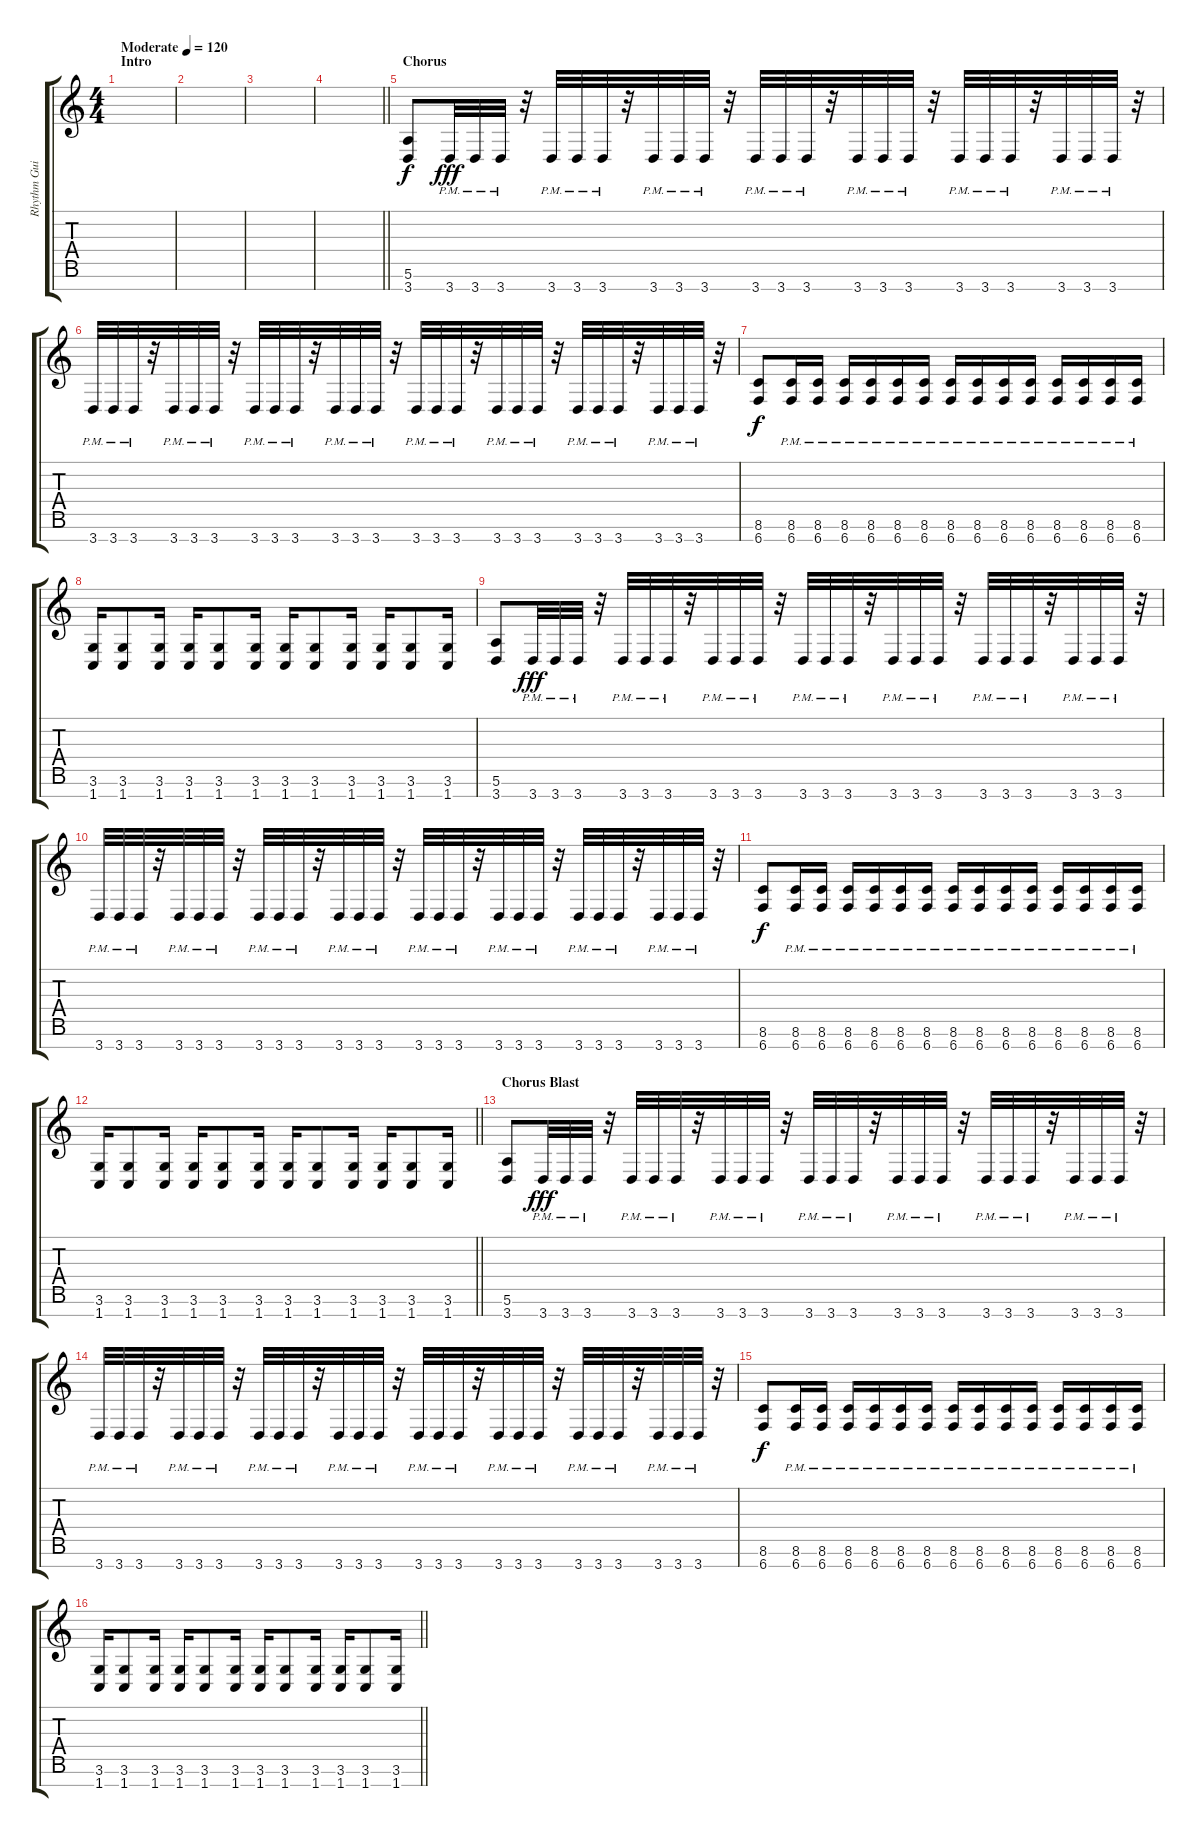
\track ("Rhythm Guitar 1" "Rhythm Gui") {instrument distortionguitar}
\staff {score tabs}
\tuning (E4 B3 G3 D3 A2 E2 B1) {hide}
\ts (4 4)
\section ("" "Intro")
\tempo (120 "Moderate")
\clef g2
\ks c
|
|
|
\barLineRight lightlight
|
\section ("" "Chorus")
(5.6 3.7).8 3.7{pm}.32{dy fff} 3.7{pm}.32 3.7{pm}.32 r.32 3.7{pm}.32 3.7{pm}.32 3.7{pm}.32 r.32 3.7{pm}.32 3.7{pm}.32 3.7{pm}.32 r.32 3.7{pm}.32 3.7{pm}.32 3.7{pm}.32 r.32 3.7{pm}.32 3.7{pm}.32 3.7{pm}.32 r.32 3.7{pm}.32 3.7{pm}.32 3.7{pm}.32 r.32 3.7{pm}.32 3.7{pm}.32 3.7{pm}.32 r.32 |
3.7{pm}.32 3.7{pm}.32 3.7{pm}.32 r.32 3.7{pm}.32 3.7{pm}.32 3.7{pm}.32 r.32 3.7{pm}.32 3.7{pm}.32 3.7{pm}.32 r.32 3.7{pm}.32 3.7{pm}.32 3.7{pm}.32 r.32 3.7{pm}.32 3.7{pm}.32 3.7{pm}.32 r.32 3.7{pm}.32 3.7{pm}.32 3.7{pm}.32 r.32 3.7{pm}.32 3.7{pm}.32 3.7{pm}.32 r.32 3.7{pm}.32 3.7{pm}.32 3.7{pm}.32 r.32 |
(8.6 6.7).8{dy f} (8.6{pm} 6.7{pm}).16 (8.6{pm} 6.7{pm}).16 (8.6{pm} 6.7{pm}).16 (8.6{pm} 6.7{pm}).16 (8.6{pm} 6.7{pm}).16 (8.6{pm} 6.7{pm}).16 (8.6{pm} 6.7{pm}).16 (8.6{pm} 6.7{pm}).16 (8.6{pm} 6.7{pm}).16 (8.6{pm} 6.7{pm}).16 (8.6{pm} 6.7{pm}).16 (8.6{pm} 6.7{pm}).16 (8.6{pm} 6.7{pm}).16 (8.6{pm} 6.7{pm}).16 |
(3.6 1.7).16 (3.6 1.7).8 (3.6 1.7).16 (3.6 1.7).16 (3.6 1.7).8 (3.6 1.7).16 (3.6 1.7).16 (3.6 1.7).8 (3.6 1.7).16 (3.6 1.7).16 (3.6 1.7).8 (3.6 1.7).16 |
(5.6 3.7).8 3.7{pm}.32{dy fff} 3.7{pm}.32 3.7{pm}.32 r.32 3.7{pm}.32 3.7{pm}.32 3.7{pm}.32 r.32 3.7{pm}.32 3.7{pm}.32 3.7{pm}.32 r.32 3.7{pm}.32 3.7{pm}.32 3.7{pm}.32 r.32 3.7{pm}.32 3.7{pm}.32 3.7{pm}.32 r.32 3.7{pm}.32 3.7{pm}.32 3.7{pm}.32 r.32 3.7{pm}.32 3.7{pm}.32 3.7{pm}.32 r.32 |
3.7{pm}.32 3.7{pm}.32 3.7{pm}.32 r.32 3.7{pm}.32 3.7{pm}.32 3.7{pm}.32 r.32 3.7{pm}.32 3.7{pm}.32 3.7{pm}.32 r.32 3.7{pm}.32 3.7{pm}.32 3.7{pm}.32 r.32 3.7{pm}.32 3.7{pm}.32 3.7{pm}.32 r.32 3.7{pm}.32 3.7{pm}.32 3.7{pm}.32 r.32 3.7{pm}.32 3.7{pm}.32 3.7{pm}.32 r.32 3.7{pm}.32 3.7{pm}.32 3.7{pm}.32 r.32 |
(8.6 6.7).8{dy f} (8.6{pm} 6.7{pm}).16 (8.6{pm} 6.7{pm}).16 (8.6{pm} 6.7{pm}).16 (8.6{pm} 6.7{pm}).16 (8.6{pm} 6.7{pm}).16 (8.6{pm} 6.7{pm}).16 (8.6{pm} 6.7{pm}).16 (8.6{pm} 6.7{pm}).16 (8.6{pm} 6.7{pm}).16 (8.6{pm} 6.7{pm}).16 (8.6{pm} 6.7{pm}).16 (8.6{pm} 6.7{pm}).16 (8.6{pm} 6.7{pm}).16 (8.6{pm} 6.7{pm}).16 |
\barLineRight lightlight
(3.6 1.7).16 (3.6 1.7).8 (3.6 1.7).16 (3.6 1.7).16 (3.6 1.7).8 (3.6 1.7).16 (3.6 1.7).16 (3.6 1.7).8 (3.6 1.7).16 (3.6 1.7).16 (3.6 1.7).8 (3.6 1.7).16 |
\section ("" "Chorus Blast")
(5.6 3.7).8 3.7{pm}.32{dy fff} 3.7{pm}.32 3.7{pm}.32 r.32 3.7{pm}.32 3.7{pm}.32 3.7{pm}.32 r.32 3.7{pm}.32 3.7{pm}.32 3.7{pm}.32 r.32 3.7{pm}.32 3.7{pm}.32 3.7{pm}.32 r.32 3.7{pm}.32 3.7{pm}.32 3.7{pm}.32 r.32 3.7{pm}.32 3.7{pm}.32 3.7{pm}.32 r.32 3.7{pm}.32 3.7{pm}.32 3.7{pm}.32 r.32 |
3.7{pm}.32 3.7{pm}.32 3.7{pm}.32 r.32 3.7{pm}.32 3.7{pm}.32 3.7{pm}.32 r.32 3.7{pm}.32 3.7{pm}.32 3.7{pm}.32 r.32 3.7{pm}.32 3.7{pm}.32 3.7{pm}.32 r.32 3.7{pm}.32 3.7{pm}.32 3.7{pm}.32 r.32 3.7{pm}.32 3.7{pm}.32 3.7{pm}.32 r.32 3.7{pm}.32 3.7{pm}.32 3.7{pm}.32 r.32 3.7{pm}.32 3.7{pm}.32 3.7{pm}.32 r.32 |
(8.6 6.7).8{dy f} (8.6{pm} 6.7{pm}).16 (8.6{pm} 6.7{pm}).16 (8.6{pm} 6.7{pm}).16 (8.6{pm} 6.7{pm}).16 (8.6{pm} 6.7{pm}).16 (8.6{pm} 6.7{pm}).16 (8.6{pm} 6.7{pm}).16 (8.6{pm} 6.7{pm}).16 (8.6{pm} 6.7{pm}).16 (8.6{pm} 6.7{pm}).16 (8.6{pm} 6.7{pm}).16 (8.6{pm} 6.7{pm}).16 (8.6{pm} 6.7{pm}).16 (8.6{pm} 6.7{pm}).16 |
\barLineRight lightlight
(3.6 1.7).16 (3.6 1.7).8 (3.6 1.7).16 (3.6 1.7).16 (3.6 1.7).8 (3.6 1.7).16 (3.6 1.7).16 (3.6 1.7).8 (3.6 1.7).16 (3.6 1.7).16 (3.6 1.7).8 (3.6 1.7).16
